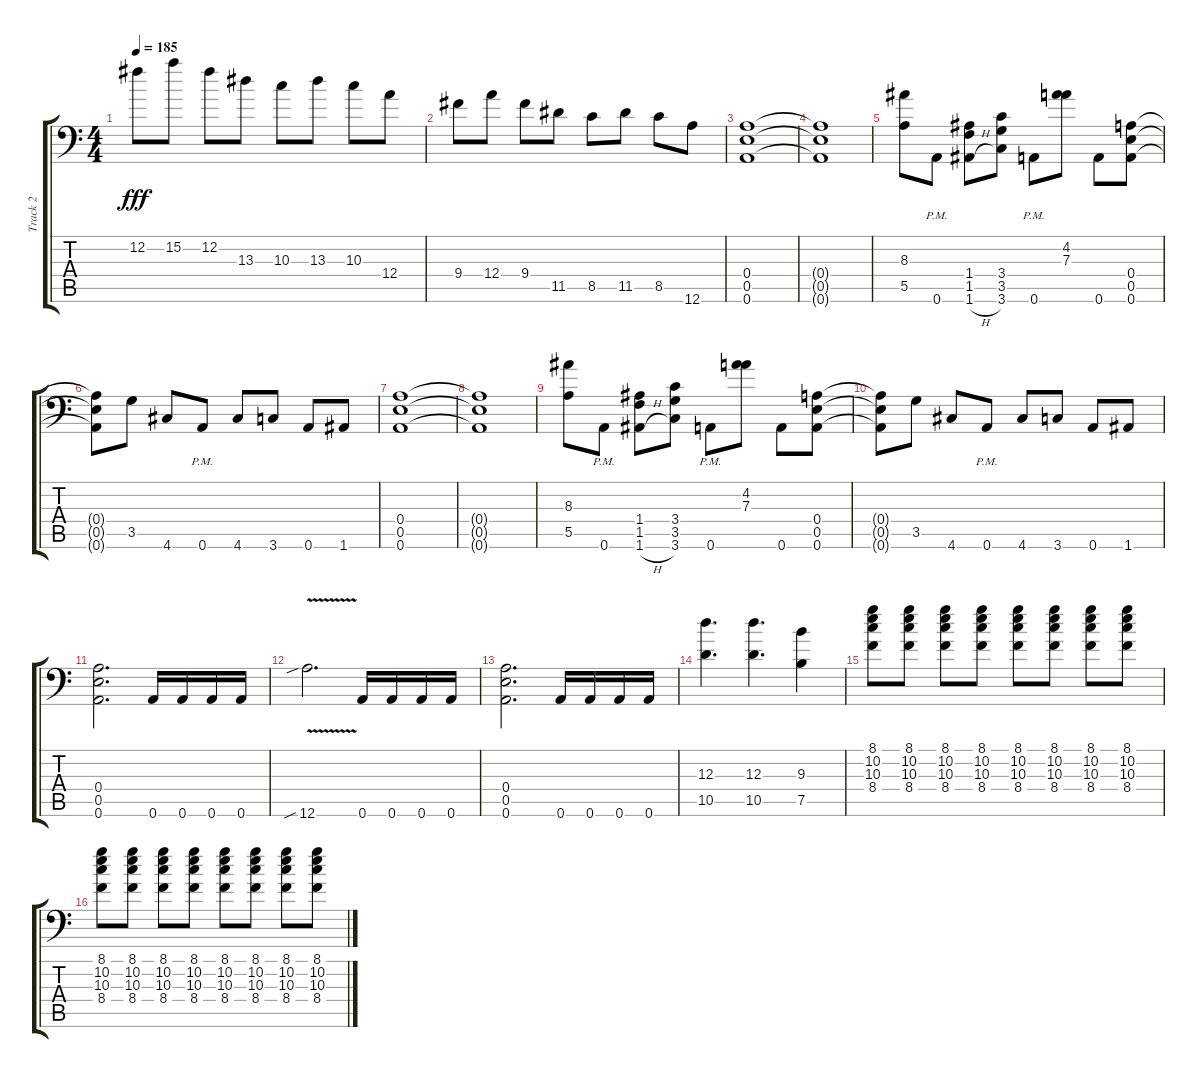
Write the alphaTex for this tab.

\track ("Track 2" "Track 2") {instrument distortionguitar}
\staff {score tabs}
\tuning (B3 Gb3 D3 A2 E2 A1) {hide}
\ts (4 4)
\tempo 185
\clef f4
\ks c
12.2.8{dy fff} 15.2.8 12.2.8 13.3.8 10.3.8 13.3.8 10.3.8 12.4.8 |
9.4.8 12.4.8 9.4.8 11.5.8 8.5.8 11.5.8 8.5.8 12.6.8 |
(0.4 0.5 0.6).1 |
(0.4{t} 0.5{t} 0.6{t}).1 |
(8.3 5.5).8 0.6{pm}.8 (1.4 1.5 1.6{h}).8 (3.4 3.5 3.6).8 0.6{pm}.8 (4.2 7.3).8 0.6.8 (0.4 0.5 0.6).8 |
(0.4{t} 0.5{t} 0.6{t}).8 3.5.8 4.6.8 0.6{pm}.8 4.6.8 3.6.8 0.6.8 1.6.8 |
(0.4 0.5 0.6).1 |
(0.4{t} 0.5{t} 0.6{t}).1 |
(8.3 5.5).8 0.6{pm}.8 (1.4 1.5 1.6{h}).8 (3.4 3.5 3.6).8 0.6{pm}.8 (4.2 7.3).8 0.6.8 (0.4 0.5 0.6).8 |
(0.4{t} 0.5{t} 0.6{t}).8 3.5.8 4.6.8 0.6{pm}.8 4.6.8 3.6.8 0.6.8 1.6.8 |
(0.4 0.5 0.6).2{d} 0.6.16 0.6.16 0.6.16 0.6.16 |
12.6{v sib}.2{d} 0.6.16 0.6.16 0.6.16 0.6.16 |
(0.4 0.5 0.6).2{d} 0.6.16 0.6.16 0.6.16 0.6.16 |
(12.3 10.5).4{d} (12.3 10.5).4{d} (9.3 7.5).4 |
(8.1 10.2 10.3 8.4).8 (8.1 10.2 10.3 8.4).8 (8.1 10.2 10.3 8.4).8 (8.1 10.2 10.3 8.4).8 (8.1 10.2 10.3 8.4).8 (8.1 10.2 10.3 8.4).8 (8.1 10.2 10.3 8.4).8 (8.1 10.2 10.3 8.4).8 |
(8.1 10.2 10.3 8.4).8 (8.1 10.2 10.3 8.4).8 (8.1 10.2 10.3 8.4).8 (8.1 10.2 10.3 8.4).8 (8.1 10.2 10.3 8.4).8 (8.1 10.2 10.3 8.4).8 (8.1 10.2 10.3 8.4).8 (8.1 10.2 10.3 8.4).8
